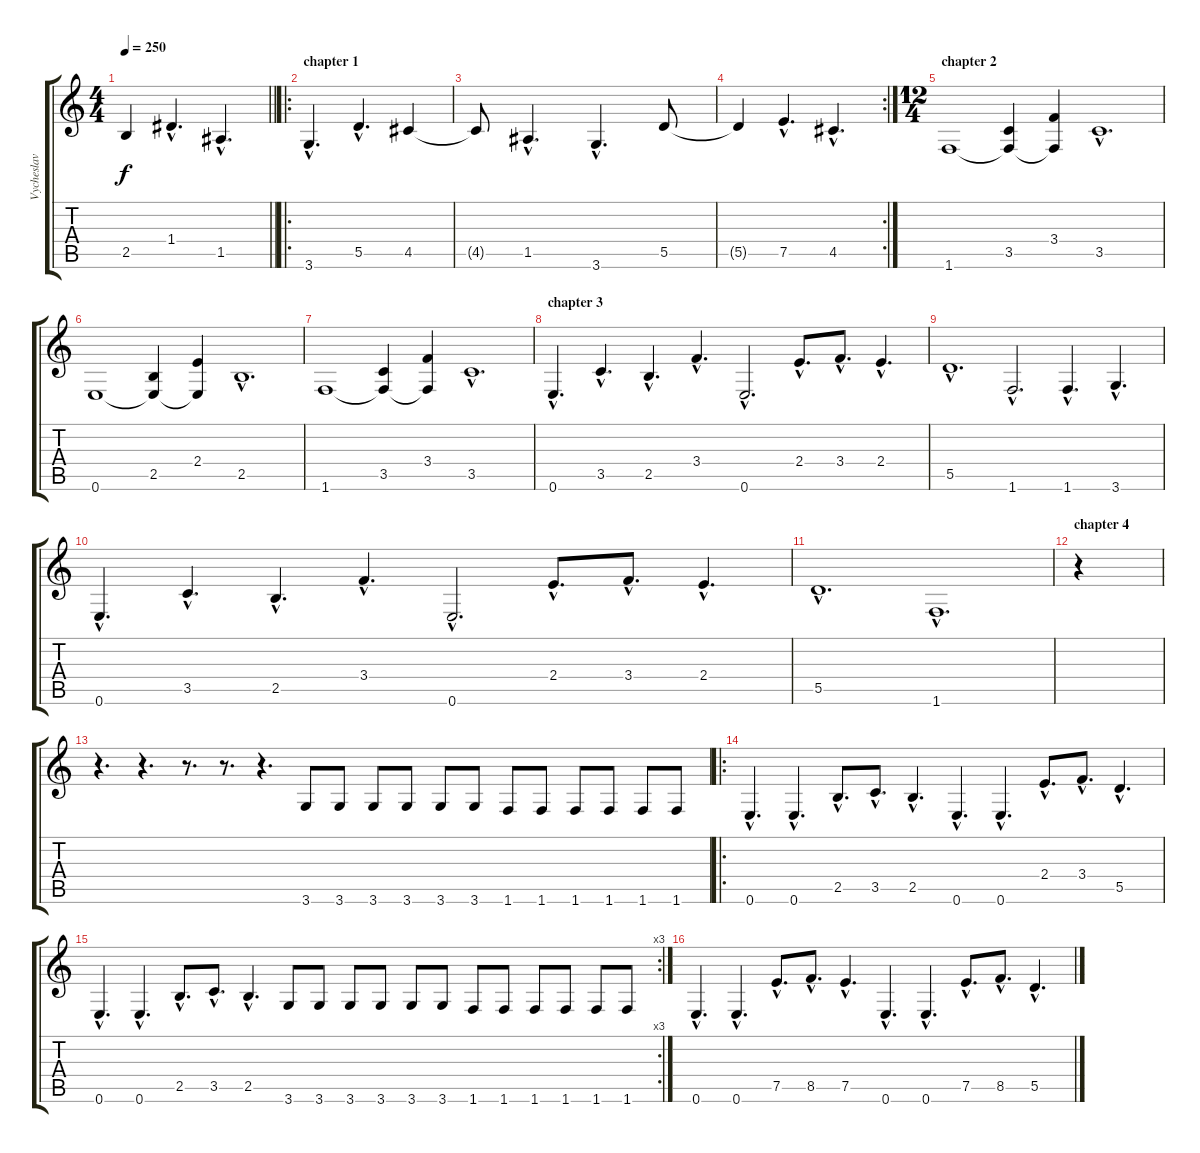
\track ("Vycheslav Semikin bass" "Vycheslav ") {instrument electricbasspick}
\staff {score tabs}
\tuning (E4 B3 G3 D3 A2 E2) {hide}
\ts (4 4)
\tempo 250
\clef g2
\barLineRight lightlight
\ks c
2.5{t}.4{dy f} 1.4{hac}.4{d} 1.5{hac}.4{d} |
\ro
\section ("" "chapter 1")
3.6{hac}.4{d} 5.5{hac}.4{d} 4.5.4 |
4.5{t}.8 1.5{hac}.4{d} 3.6{hac}.4{d} 5.5.8 |
\rc 2
5.5{t}.4 7.5{hac}.4{d} 4.5{hac}.4{d} |
\ts (12 4)
\section ("" "chapter 2")
1.6.1 (3.5 1.6{t}).4 (3.4 1.6{t}).4 3.5{hac}.1{d} |
0.6.1 (2.5 0.6{t}).4 (2.4 0.6{t}).4 2.5{hac}.1{d} |
1.6.1 (3.5 1.6{t}).4 (3.4 1.6{t}).4 3.5{hac}.1{d} |
\section ("" "chapter 3")
0.6{hac}.4{d} 3.5{hac}.4{d} 2.5{hac}.4{d} 3.4{hac}.4{d} 0.6{hac}.2{d} 2.4{hac}.8{d} 3.4{hac}.8{d} 2.4{hac}.4{d} |
5.5{hac}.1{d} 1.6{hac}.2{d} 1.6{hac}.4{d} 3.6{hac}.4{d} |
0.6{hac}.4{d} 3.5{hac}.4{d} 2.5{hac}.4{d} 3.4{hac}.4{d} 0.6{hac}.2{d} 2.4{hac}.8{d} 3.4{hac}.8{d} 2.4{hac}.4{d} |
5.5{hac}.1{d} 1.6{hac}.1{d} |
\section ("" "chapter 4")
r.4 |
r.4{d} r.4{d} r.8{d} r.8{d} r.4{d} 3.6.8 3.6.8 3.6.8 3.6.8 3.6.8 3.6.8 1.6.8 1.6.8 1.6.8 1.6.8 1.6.8 1.6.8 |
\ro
0.6{hac}.4{d} 0.6{hac}.4{d} 2.5{hac}.8{d} 3.5{hac}.8{d} 2.5{hac}.4{d} 0.6{hac}.4{d} 0.6{hac}.4{d} 2.4{hac}.8{d} 3.4{hac}.8{d} 5.5{hac}.4{d} |
\rc 3
0.6{hac}.4{d} 0.6{hac}.4{d} 2.5{hac}.8{d} 3.5{hac}.8{d} 2.5{hac}.4{d} 3.6.8 3.6.8 3.6.8 3.6.8 3.6.8 3.6.8 1.6.8 1.6.8 1.6.8 1.6.8 1.6.8 1.6.8 |
0.6{hac}.4{d} 0.6{hac}.4{d} 7.5{hac}.8{d} 8.5{hac}.8{d} 7.5{hac}.4{d} 0.6{hac}.4{d} 0.6{hac}.4{d} 7.5{hac}.8{d} 8.5{hac}.8{d} 5.5{hac}.4{d}
